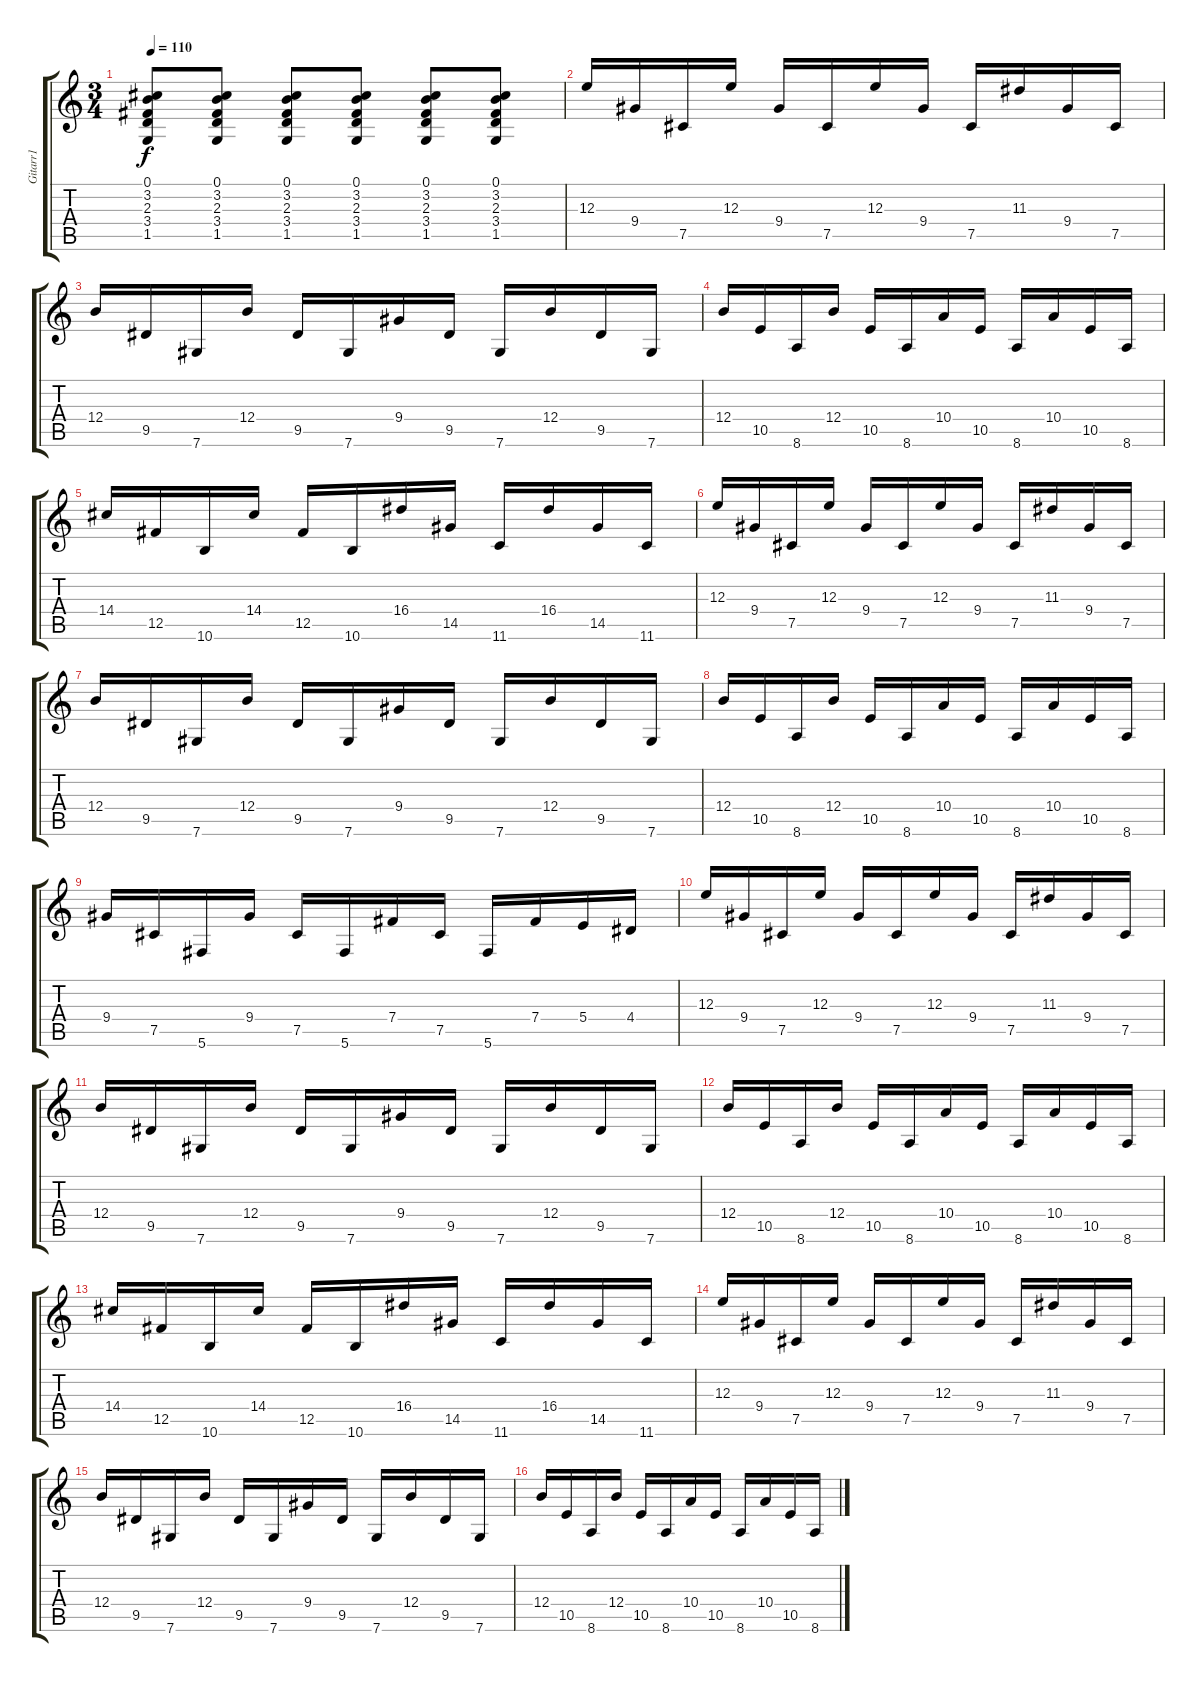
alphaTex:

\track ("Gitarr1" "Gitarr1") {instrument overdrivenguitar}
\staff {score tabs}
\tuning (Db4 Ab3 E3 B2 Gb2 Db2) {hide}
\ts (3 4)
\tempo 110
\clef g2
\ks c
(0.1 3.2 2.3 3.4 1.5).8{dy f} (0.1 3.2 2.3 3.4 1.5).8 (0.1 3.2 2.3 3.4 1.5).8 (0.1 3.2 2.3 3.4 1.5).8 (0.1 3.2 2.3 3.4 1.5).8 (0.1 3.2 2.3 3.4 1.5).8 |
12.3.16 9.4.16 7.5.16 12.3.16 9.4.16 7.5.16 12.3.16 9.4.16 7.5.16 11.3.16 9.4.16 7.5.16 |
12.4.16 9.5.16 7.6.16 12.4.16 9.5.16 7.6.16 9.4.16 9.5.16 7.6.16 12.4.16 9.5.16 7.6.16 |
12.4.16 10.5.16 8.6.16 12.4.16 10.5.16 8.6.16 10.4.16 10.5.16 8.6.16 10.4.16 10.5.16 8.6.16 |
14.4.16 12.5.16 10.6.16 14.4.16 12.5.16 10.6.16 16.4.16 14.5.16 11.6.16 16.4.16 14.5.16 11.6.16 |
12.3.16 9.4.16 7.5.16 12.3.16 9.4.16 7.5.16 12.3.16 9.4.16 7.5.16 11.3.16 9.4.16 7.5.16 |
12.4.16 9.5.16 7.6.16 12.4.16 9.5.16 7.6.16 9.4.16 9.5.16 7.6.16 12.4.16 9.5.16 7.6.16 |
12.4.16 10.5.16 8.6.16 12.4.16 10.5.16 8.6.16 10.4.16 10.5.16 8.6.16 10.4.16 10.5.16 8.6.16 |
9.4.16 7.5.16 5.6.16 9.4.16 7.5.16 5.6.16 7.4.16 7.5.16 5.6.16 7.4.16 5.4.16 4.4.16 |
12.3.16 9.4.16 7.5.16 12.3.16 9.4.16 7.5.16 12.3.16 9.4.16 7.5.16 11.3.16 9.4.16 7.5.16 |
12.4.16 9.5.16 7.6.16 12.4.16 9.5.16 7.6.16 9.4.16 9.5.16 7.6.16 12.4.16 9.5.16 7.6.16 |
12.4.16 10.5.16 8.6.16 12.4.16 10.5.16 8.6.16 10.4.16 10.5.16 8.6.16 10.4.16 10.5.16 8.6.16 |
14.4.16 12.5.16 10.6.16 14.4.16 12.5.16 10.6.16 16.4.16 14.5.16 11.6.16 16.4.16 14.5.16 11.6.16 |
12.3.16 9.4.16 7.5.16 12.3.16 9.4.16 7.5.16 12.3.16 9.4.16 7.5.16 11.3.16 9.4.16 7.5.16 |
12.4.16 9.5.16 7.6.16 12.4.16 9.5.16 7.6.16 9.4.16 9.5.16 7.6.16 12.4.16 9.5.16 7.6.16 |
12.4.16 10.5.16 8.6.16 12.4.16 10.5.16 8.6.16 10.4.16 10.5.16 8.6.16 10.4.16 10.5.16 8.6.16
